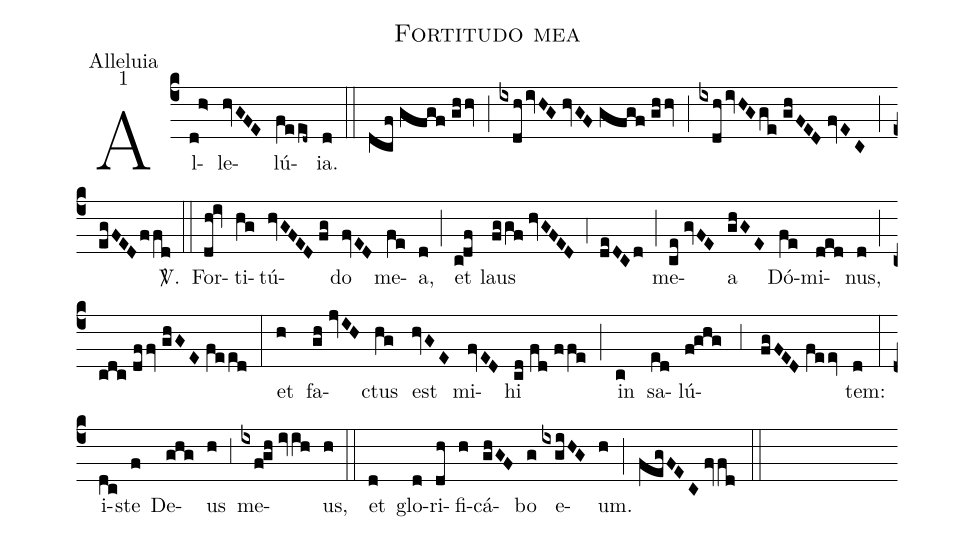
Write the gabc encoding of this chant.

name:Fortitudo mea;
office-part:Alleluia;
mode:1;
%%
(c4) Al(d!h>)le(hvGFE)lú(feed~)ia.(d) (::) (dcf//gfgf//ghhv) (;) (ixdh/ivHG//hvGF//gfgf//ghhv) (;) (ixdh/ivHG/ge//ghFED//fvEC) (;) (egFED/ffd) <sp>V/</sp>.(::) For(dh!iv)ti(hg)tú(hvGFED//fg)do(fvED) me(fe)a,(d) (;) et(c!df) laus(fggf//hvGFED) (;4) (deDCd) (;) me(ce//gvFE)a(ghGE) Dó(fe)mi(ded)nus,(d) (;) (cdc//dffv//ghGE//feed) (:) et(h) fa(gh//jvIH)ctus(hg) est(hvGE) mi(fvED)hi(cd//fd//ffe) (;) in(c) sa(ed)lú(f!ghg;3fgFED//feev)tem:(d) (:) i(dc)ste(f) De(ghg)us(h) (;3) me(ixf!gh//ivih)us,(h) (::) et(d) glo(d)ri(dh)fi(h)cá(ghGF)bo(g) e(ixgiHG)um.(h) (;) (fegFEC//fvfd) (::)
